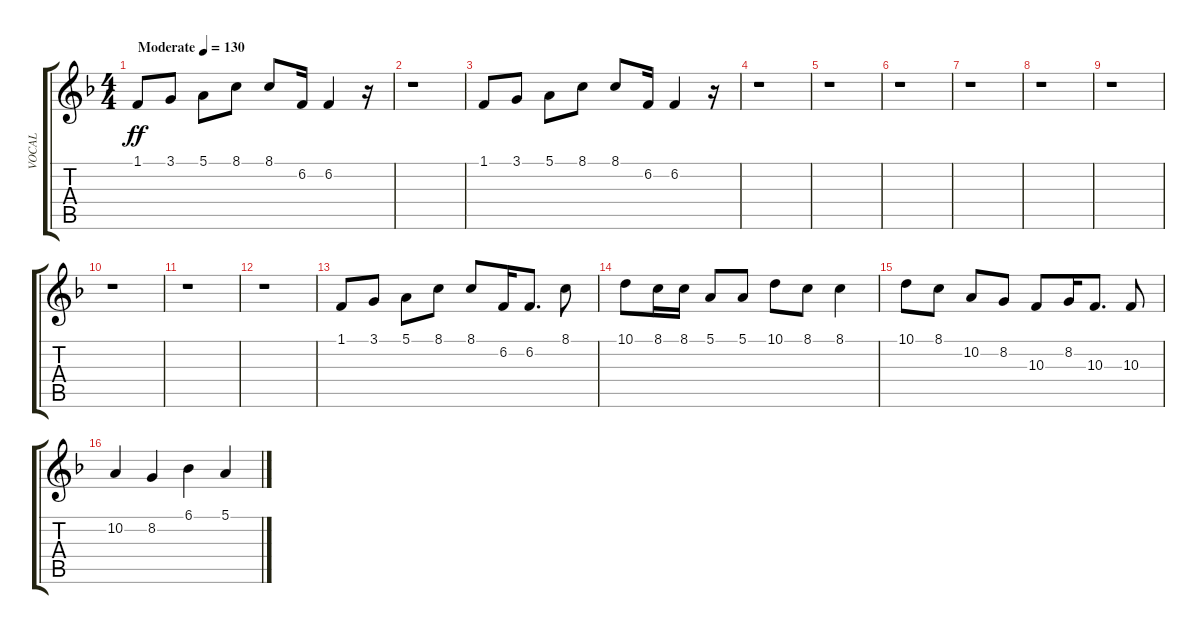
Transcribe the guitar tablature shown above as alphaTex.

\track ("VOCAL" "VOCAL") {instrument synthvoice}
\staff {score tabs}
\tuning (E4 B3 G3 D3 A2 E2) {hide}
\ts (4 4)
\tempo (130 "Moderate")
\clef g2
\ks dminor
1.1.8{dy ff instrument synthvoice} 3.1.8 5.1.8 8.1.8 8.1.8 6.2.16 6.2.4 r.16 |
r.1 |
1.1.8 3.1.8 5.1.8 8.1.8 8.1.8 6.2.16 6.2.4 r.16 |
r.1 |
r.1 |
r.1 |
r.1 |
r.1 |
r.1 |
r.1 |
r.1 |
r.1 |
1.1.8 3.1.8 5.1.8 8.1.8 8.1.8 6.2.16 6.2.8{d} 8.1.8 |
10.1.8 8.1.16 8.1.16 5.1.8 5.1.8 10.1.8 8.1.8 8.1.4 |
10.1.8 8.1.8 10.2.8 8.2.8 10.3.8 8.2.16 10.3.8{d} 10.3.8 |
10.2.4 8.2.4 6.1.4 5.1.4
